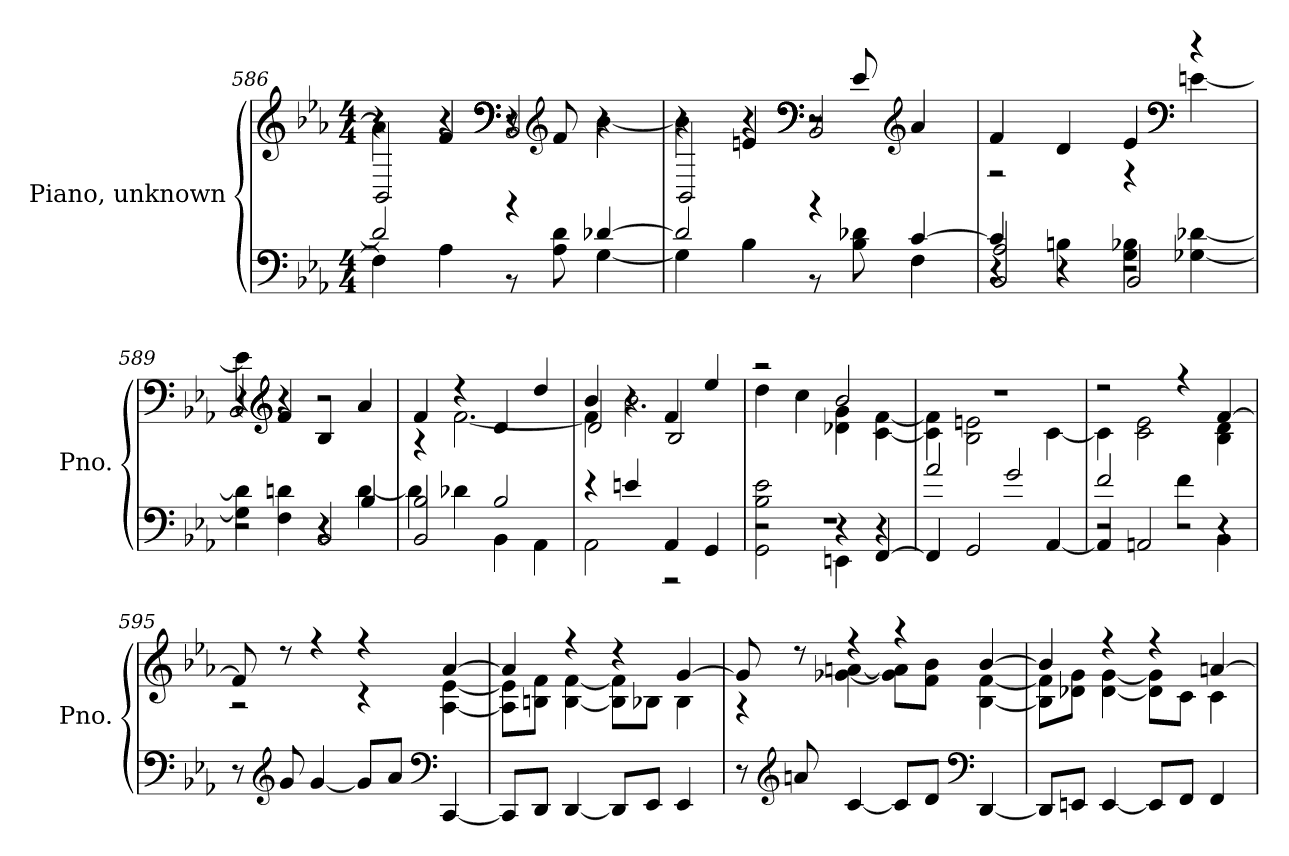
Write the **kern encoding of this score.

**kern	**kern
*part1	*part1
*staff2	*staff1
*I"Piano, unknown	*
*I'Pno.	*
!!LO:LB:g=z
*clefF4	*clefG2
*k[b-e-a-]	*k[b-e-a-]
*M4/4	*M4/4
=586	=586
*^	*^
*	*	*	*^
2d/]	4F\]	4r	4a-\]	2BB-/
.	4A-\	4f/	4r	.
*	*	*clefF4	*	*
4r	8r	8r	4r	2BB-/
*	*	*clefG2	*	*
.	8A-\ 8d\	8f/	.	.
[4d-X/	[4G\	4r	[4b-\	.
=587	=587	=587	=587	=587
2d-/]	4G\]	4r	4b-\]	2BB-/
.	4B-\	4en/	4r	.
*	*	*clefF4	*	*
4r	8r	8r	2r	2BB-/
.	8B-\ 8d-X\	8e/	.	.
*	*	*clefG2	*	*
[4c/	4F\	4a-/	.	.
*	*	*	*v	*v
=588	=588	=588	=588
*	*^	*	*
4c/]	4r	2BB-/ 2A-/	4f/	2r
4r	4Bn\	.	4d/	.
2r	4G\ 4B-X\	2BB-/	4e-/	4r
*	*	*	*clefF4	*
.	[4G-X\ [4d-X\	.	4r	[4en\
=589	=589	=589	=589	=589
*	*	*	*	*^
2r	4G-\] 4d-\]	2r	4r	4e\]	2BB-/
*	*	*	*clefG2	*	*
.	4F\ 4dn\	.	4f/	4r	.
2BB-/	4r	4r	4B-/	2r	2r
.	[4d\	4B-/	4a-/	.	.
*	*v	*v	*	*	*
*	*	*	*v	*v
!!LO:PB:g=z
=590	=590	=590	=590
2BB-/ 2B-/	4d\]	4f/	4r
.	4d-X\	4r	[2.f\
2B-/	4BB-\	4d/	.
.	4AA-\	4dd/	.
=591	=591	=591	=591
*	*	*	*^
4r	2AA-\	4b-/	4f\]	2d/
4en/	.	4r	2.b-\	.
4AA-/	2r	4f/	.	2B-/
4GG/	.	4ee-/	.	.
*	*	*	*v	*v
=592	=592	=592	=592
*	*^	*	*
1r	2GG\ 2B-\ 2e-\	2r	2r	4dd\
.	.	.	.	4cc\
.	4EEn\	4r	2b-/	4d-X\ 4g\
.	4r	[4FF/	.	[4c\ [4f\
*	*v	*v	*	*
=593	=593	=593	=593
2a-/	4FF/]	1r	4c\] 4f\]
.	2GG/	.	2B-\ 2en\
2g/	.	.	.
.	[4AA-/	.	[4c\
=594	=594	=594	=594
*	*^	*	*
2f/	2r	4AA-/]	2r	4c\]
.	.	2AAn/	.	2c\ 2e-\
2r	4f\	.	4r	.
.	4BB-\	4r	[4f/	4B-\ 4d\
*v	*v	*v	*	*
=595	=595	=595
8r	8f/]	2r
*clefG2	*	*
8g/	8r	.
[4g/	4r	.
8g/L]	4r	4r
8a-/J	.	.
*clefF4	*	*
[4CC/	[4a-/	[4A-\ [4e-\
!!LO:LB:g=z	!!
=596	=596	=596
8CC/L]	4a-/]	8A-\] 8e-\]L
8DD/J	.	8Bn\ 8f\J
[4DD/	4r	[4B\ [4f\
8DD/L]	4r	8B\] 8f\]L
8EE-/J	.	8B-X\J
4EE-/	[4g/	4B-\
=597	=597	=597
8r	8g/]	4r
*clefG2	*	*
8an/	8r	.
[4c/	4r	[4g-X\ [4an\
8c/L]	4r	8g-\] 8a\]L
8d/J	.	8f\ 8b-\J
*clefF4	*	*
[4DD/	[4b-/	[4B-\ [4f\
=598	=598	=598
8DD/L]	4b-/]	8B-\] 8f\]L
8EEn/J	.	8d-X\ 8g\J
[4EE/	4r	[4d-\ [4g\
8EE/L]	4r	8d-\] 8g\]L
8FF/J	.	8c\J
4FF/	[4an/	4c\
*	*v	*v
=	=
*-	*-
